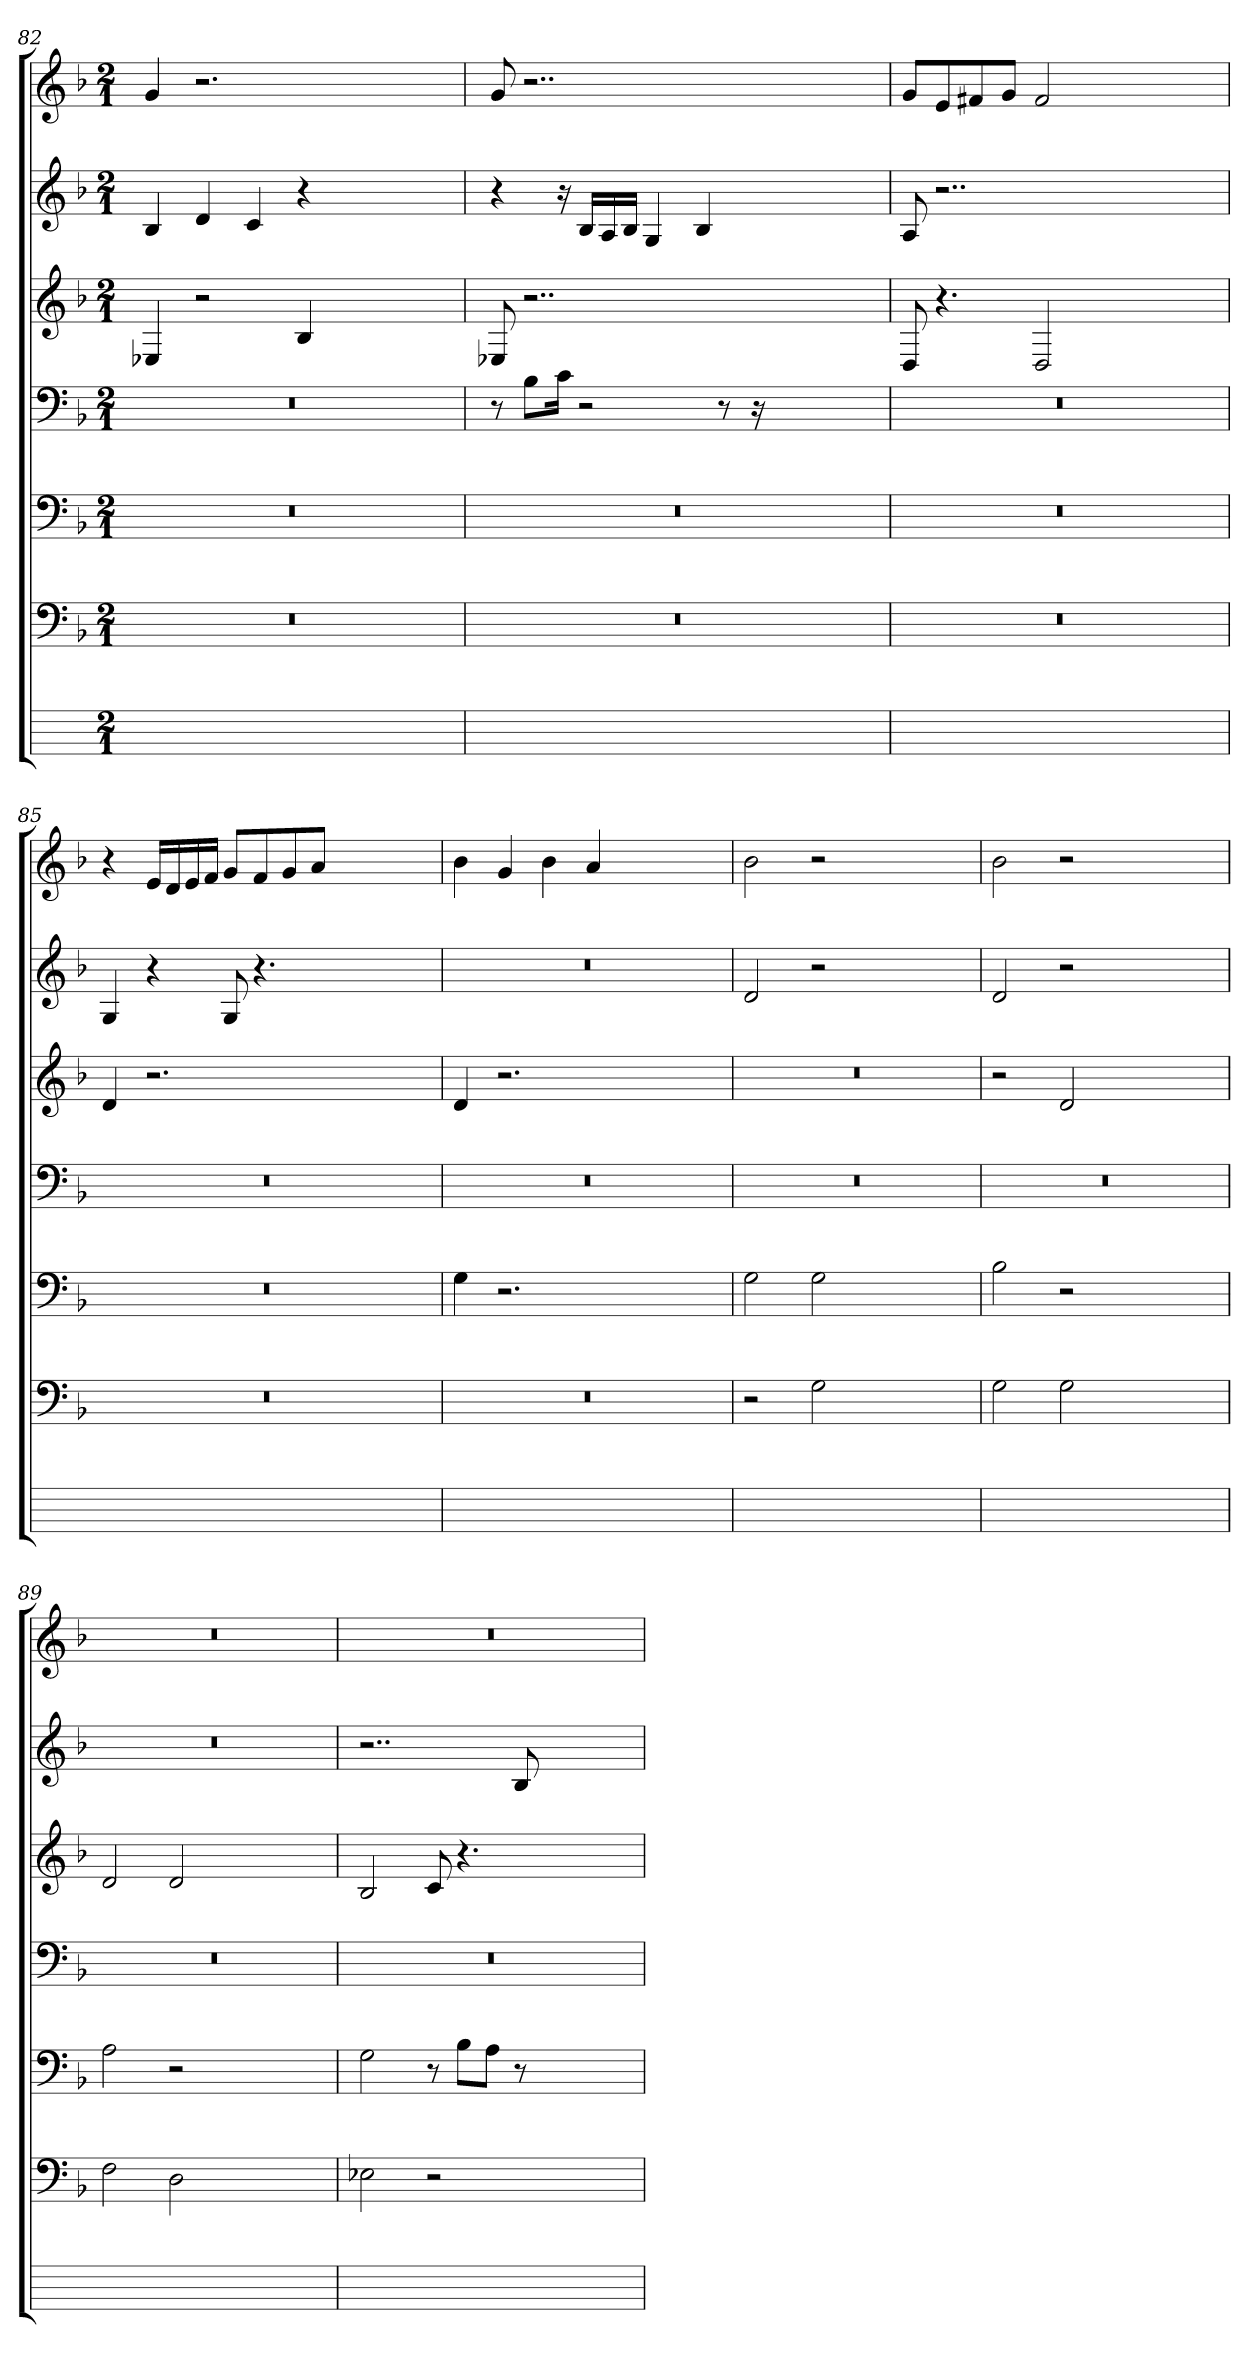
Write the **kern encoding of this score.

**kern	**kern	**kern	**kern	**kern	**kern	**kern
*part7	*part6	*part5	*part4	*part3	*part2	*part1
*staff7	*staff6	*staff5	*staff4	*staff3	*staff2	*staff1
*	*clefF4	*clefF4	*clefF4	*clefG2	*clefG2	*clefG2
*	*k[b-]	*k[b-]	*k[b-]	*k[b-]	*k[b-]	*k[b-]
*	*F:	*F:	*F:	*F:	*F:	*F:
*M2/1	*M2/1	*M2/1	*M2/1	*M2/1	*M2/1	*M2/1
=82	=82	=82	=82	=82	=82	=82
0ryy	0r	0r	0r	4E-X	4B-	4g
.	.	.	.	2r	4di	2.r
.	.	.	.	.	4c	.
.	.	.	.	4B-i	4r	.
.	.	.	.	1ryy	1ryy	1ryy
=83	=83	=83	=83	=83	=83	=83
0ryy	0r	0r	8r	8E-Xj	4r	8gj
.	.	.	8B-iL	2..r	.	2..r
.	.	.	16cjJk	.	16r	.
.	.	.	2r	.	16B-iLL	.
.	.	.	.	.	16Ai	.
.	.	.	.	.	16B-iJJ	.
.	.	.	.	.	4G	.
.	.	.	.	.	4B-i	.
.	.	.	8r	.	.	.
.	.	.	16r	.	.	.
.	.	.	1ryy	1ryy	1ryy	1ryy
=84	=84	=84	=84	=84	=84	=84
0ryy	0r	0r	0r	8D	8A	8gjL
.	.	.	.	4.r	2..r	8ei
.	.	.	.	.	.	8f#Xi
.	.	.	.	.	.	8giJ
.	.	.	.	2Dj	.	2f#Z
.	.	.	.	1ryy	1ryy	1ryy
=85	=85	=85	=85	=85	=85	=85
0ryy	0r	0r	0r	4d	4G	4r
.	.	.	.	2.r	4r	16eiLL
.	.	.	.	.	.	16di
.	.	.	.	.	.	16ei
.	.	.	.	.	.	16fiJJ
.	.	.	.	.	8Gj	8gZL
.	.	.	.	.	4.r	8fi
.	.	.	.	.	.	8gi
.	.	.	.	.	.	8aiJ
.	.	.	.	1ryy	1ryy	1ryy
=86	=86	=86	=86	=86	=86	=86
0ryy	0r	4G	0r	4d	0r	4b-
.	.	2.r	.	2.r	.	4gi
.	.	.	.	.	.	4b-i
.	.	.	.	.	.	4ai
.	.	1ryy	.	1ryy	.	1ryy
=87	=87	=87	=87	=87	=87	=87
0ryy	2r	2G	0r	0r	2d	2b-
.	2G	2G	.	.	2r	2r
.	1ryy	1ryy	.	.	1ryy	1ryy
=88	=88	=88	=88	=88	=88	=88
0ryy	2G	2B-	0r	2r	2d	2b-j
.	2G	2r	.	2d	2r	2r
.	1ryy	1ryy	.	1ryy	1ryy	1ryy
=89	=89	=89	=89	=89	=89	=89
0ryy	2F	2A	0r	2d	0r	0r
.	2D	2r	.	2d	.	.
.	1ryy	1ryy	.	1ryy	.	.
=90	=90	=90	=90	=90	=90	=90
0ryy	2E-X	2G	0r	2B-	2..r	0r
.	2r	8r	.	8c	.	.
.	.	8B-iL	.	4.r	.	.
.	.	8AZJ	.	.	.	.
.	.	8r	.	.	8B-i	.
.	1ryy	1ryy	.	1ryy	1ryy	.
=	=	=	=	=	=	=
*-	*-	*-	*-	*-	*-	*-
